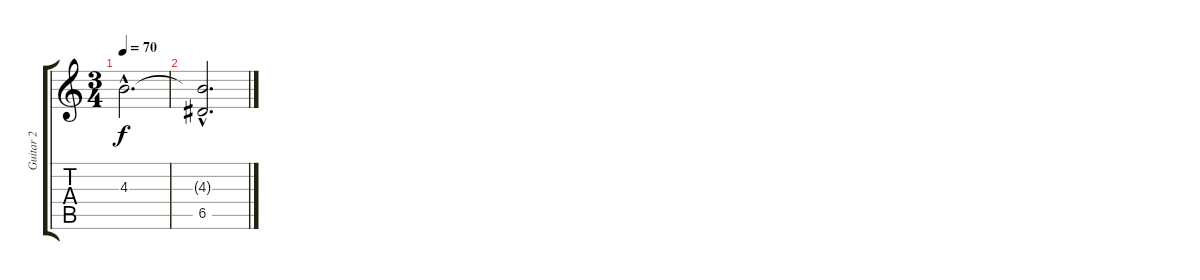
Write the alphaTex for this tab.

\track ("Guitar 2" "Guitar 2") {instrument electricguitarclean}
\staff {score tabs}
\tuning (E4 B3 G3 D3 A2 E2) {hide}
\ts (3 4)
\tempo 70
\clef g2
\ks c
4.3{hac}.2{d dy f} |
(4.3{hac t} 6.5{hac}).2{d}
